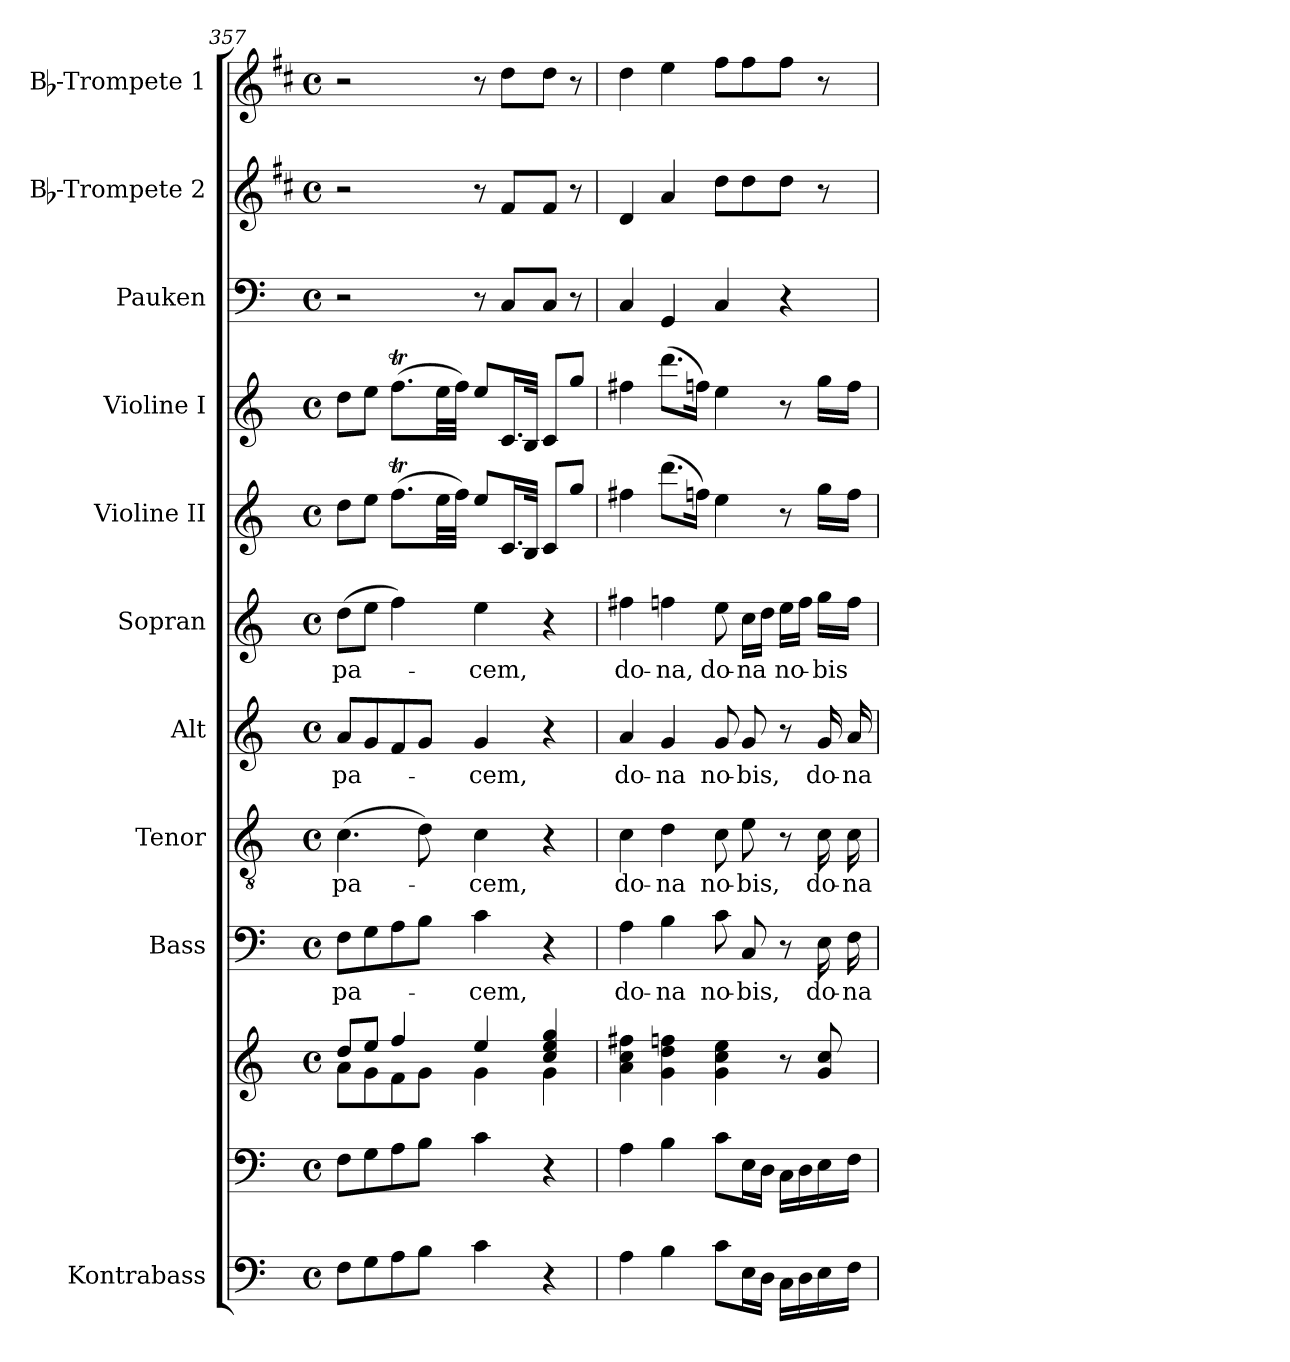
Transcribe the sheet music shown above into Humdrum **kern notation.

**kern	**kern	**kern	**kern	**text	**kern	**text	**kern	**text	**kern	**text	**kern	**kern	**kern	**kern	**kern
*part11	*part10	*part10	*part9	*part9	*part8	*part8	*part7	*part7	*part6	*part6	*part5	*part4	*part3	*part2	*part1
*staff12	*staff11	*staff10	*staff9	*staff9	*staff8	*staff8	*staff7	*staff7	*staff6	*staff6	*staff5	*staff4	*staff3	*staff2	*staff1
*I"Kontrabass	*	*	*I"Bass	*	*I"Tenor	*	*I"Alt	*	*I"Sopran	*	*I"Violine II	*I"Violine I	*I"Pauken	*I"Bb-Trompete 2	*I"Bb-Trompete 1
*I'Kb.	*	*	*I'B.	*	*I'T.	*	*I'A.	*	*I'S.	*	*I'Vl. II	*I'Vl. I	*I'Pk.	*I'Bb Trp. 2	*I'Bb Trp. 1
*clefF4	*clefF4	*clefG2	*clefF4	*	*clefGv2	*	*clefG2	*	*clefG2	*	*clefG2	*clefG2	*clefF4	*clefG2	*clefG2
*ITrd7c12	*	*	*	*	*	*	*	*	*	*	*	*	*	*ITrd1c2	*ITrd1c2
*k[]	*k[]	*k[]	*k[]	*	*k[]	*	*k[]	*	*k[]	*	*k[]	*k[]	*k[]	*k[]	*k[]
*C:	*C:	*C:	*C:	*	*C:	*	*C:	*	*C:	*	*C:	*C:	*C:	*C:	*C:
*M4/4	*M4/4	*M4/4	*M4/4	*	*M4/4	*	*M4/4	*	*M4/4	*	*M4/4	*M4/4	*M4/4	*M4/4	*M4/4
*met(c)	*met(c)	*met(c)	*met(c)	*	*met(c)	*	*met(c)	*	*met(c)	*	*met(c)	*met(c)	*met(c)	*met(c)	*met(c)
=357	=357	=357	=357	=357	=357	=357	=357	=357	=357	=357	=357	=357	=357	=357	=357
*	*	*^	*	*	*	*	*	*	*	*	*	*	*	*	*
!	!	!	!	!	!LO:LY:b	!	!LO:LY:b	!	!LO:LY:b	!	!LO:LY:b	!	!	!	!	!
8FF\L	8F\L	8dd/L	8a\L	8F\L	pa-	(>4.c\	pa-	8a/L	pa-	(>8dd\L	pa-	8dd\L	8dd\L	2r	2r	2r
8GG\	8G\	8ee/J	8g\	8G\	.	.	.	8g/	.	8ee\J	.	8ee\J	8ee\J	.	.	.
8AA\	8A\	4ff/	8f\	8A\	.	.	.	8f/	.	4ff\)	.	(>8.ffT\L	(>8.ffT\L	.	.	.
8BB\J	8B\J	.	8g\J	8B\J	.	8d\)	.	8g/J	.	.	.	.	.	.	.	.
.	.	.	.	.	.	.	.	.	.	.	.	32ee\LL	32ee\LL	.	.	.
.	.	.	.	.	.	.	.	.	.	.	.	32ff\JJJ)	32ff\JJJ)	.	.	.
!	!	!	!	!	!LO:LY:b	!	!LO:LY:b	!	!LO:LY:b	!	!LO:LY:b	!	!	!	!	!
4C\	4c\	4ee/	4g\	4c\	-cem,	4c\	-cem,	4g/	-cem,	4ee\	-cem,	8ee/L	8ee/L	8r	8r	8r
.	.	.	.	.	.	.	.	.	.	.	.	16.c/L	16.c/L	8C/L	8e/L	8cc\L
.	.	.	.	.	.	.	.	.	.	.	.	32B/JJk	32B/JJk	.	.	.
4r	4r	4cc/ 4ee/ 4gg/	4g\	4r	.	4r	.	4r	.	4r	.	8c/L	8c/L	8C/J	8e/J	8cc\J
.	.	.	.	.	.	.	.	.	.	.	.	8gg/J	8gg/J	8r	8r	8r
*	*	*v	*v	*	*	*	*	*	*	*	*	*	*	*	*	*
=358	=358	=358	=358	=358	=358	=358	=358	=358	=358	=358	=358	=358	=358	=358	=358
!	!	!	!	!LO:LY:b	!	!LO:LY:b	!	!LO:LY:b	!	!LO:LY:b	!	!	!	!	!
4AA\	4A\	4a\ 4cc\ 4ff#X\	4A\	do-	4c\	do-	4a/	do-	4ff#X\	do-	4ff#X\	4ff#X\	4C/	4c/	4cc\
!	!	!	!	!LO:LY:b	!	!LO:LY:b	!	!LO:LY:b	!	!LO:LY:b	!	!	!	!	!
4BB\	4B\	4g\ 4dd\ 4ffn\	4B\	-na	4d\	-na	4g/	-na	4ffn\	-na,	(>8.ddd\L	(>8.ddd\L	4GG/	4g/	4dd\
.	.	.	.	.	.	.	.	.	.	.	16ffn\Jk)	16ffn\Jk)	.	.	.
!	!	!	!	!LO:LY:b	!	!LO:LY:b	!	!LO:LY:b	!	!LO:LY:b	!	!	!	!	!
8C\L	8c\L	4g\ 4cc\ 4ee\	8c\	no-	8c\	no-	8g/	no-	8ee\	do-	4ee\	4ee\	4C/	8cc\L	8ee\L
!	!	!	!	!LO:LY:b	!	!LO:LY:b	!	!LO:LY:b	!	!LO:LY:b	!	!	!	!	!
16EE\L	16E\L	.	8C/	-bis,	8e\	-bis,	8g/	-bis,	16cc\LL	-na	.	.	.	8cc\	8ee\
16DD\JJ	16D\JJ	.	.	.	.	.	.	.	16dd\JJ	.	.	.	.	.	.
!	!	!	!	!	!	!	!	!	!	!LO:LY:b	!	!	!	!	!
16CC\LL	16C\LL	8r	8r	.	8r	.	8r	.	16ee\LL	no-	8r	8r	4r	8cc\J	8ee\J
16DD\	16D\	.	.	.	.	.	.	.	16ff\JJ	.	.	.	.	.	.
!	!	!	!	!LO:LY:b	!	!LO:LY:b	!	!LO:LY:b	!	!LO:LY:b	!	!	!	!	!
16EE\	16E\	8g/ 8cc/	16E\	do-	16c\	do-	16g/	do-	16gg\LL	-bis	16gg\LL	16gg\LL	.	8r	8r
!	!	!	!	!LO:LY:b	!	!LO:LY:b	!	!LO:LY:b	!	!	!	!	!	!	!
16FF\JJ	16F\JJ	.	16F\	-na	16c\	-na	16a/	-na	16ff\JJ	.	16ff\JJ	16ff\JJ	.	.	.
=	=	=	=	=	=	=	=	=	=	=	=	=	=	=	=
*-	*-	*-	*-	*-	*-	*-	*-	*-	*-	*-	*-	*-	*-	*-	*-
